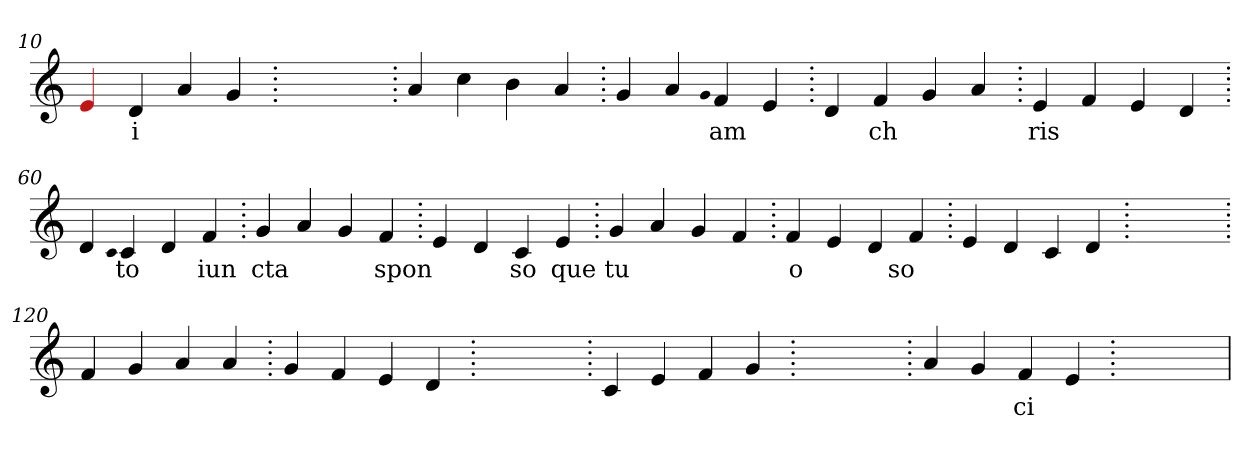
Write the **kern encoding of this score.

**kern	**text
*part1	*part1
*staff1	*staff1
*clefG2	*
=10.	=10.
4Re	.
4d	i
4a	.
4g	.
=20.	=20.
1ryy	.
=20.	=20.
4a	.
4cc	.
4b	.
4a	.
=30.	=30.
4g	.
4a	.
qqg	.
4f	am
4e	.
=40.	=40.
4d	.
4f	ch
4g	.
4a	.
=50.	=50.
4e	ris
4f	.
4e	.
4d	.
=60.	=60.
4d	.
qqc	.
4c	to
4d	.
4f	iun
=70.	=70.
4g	cta
4a	.
4g	.
4f	spon
=80.	=80.
4e	.
4d	.
4c	so
4e	que
=90.	=90.
4g	tu
4a	.
4g	.
4f	.
=100.	=100.
4f	o
4e	.
4d	.
4f	so
=110.	=110.
4e	.
4d	.
4c	.
4d	.
=120.	=120.
1ryy	.
=120.	=120.
4f	.
4g	.
4a	.
4a	.
=130.	=130.
4g	.
4f	.
4e	.
4d	.
=140.	=140.
1ryy	.
=140.	=140.
4c	.
4e	.
4f	.
4g	.
=150.	=150.
1ryy	.
=150.	=150.
4a	.
4g	.
4f	ci
4e	.
=160.	=160.
1ryy	.
=	=
*-	*-
